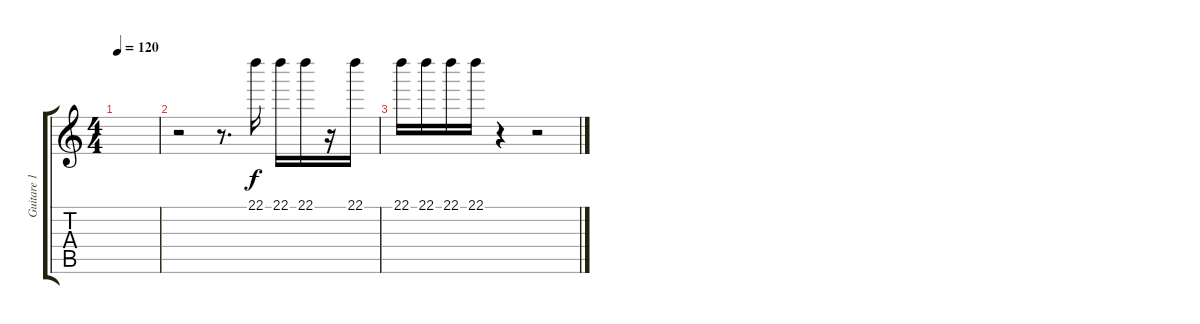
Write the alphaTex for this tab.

\track ("Guitare 1" "Guitare 1") {instrument overdrivenguitar}
\staff {score tabs}
\tuning (E4 B3 G3 D3 A2 E2) {hide}
\ts (4 4)
\tempo 120
\clef g2
\ks c
|
r.2 r.8{d} 22.1.16 22.1.16 22.1.16 r.16 22.1.16 |
22.1.16 22.1.16 22.1.16 22.1.16 r.4 r.2
